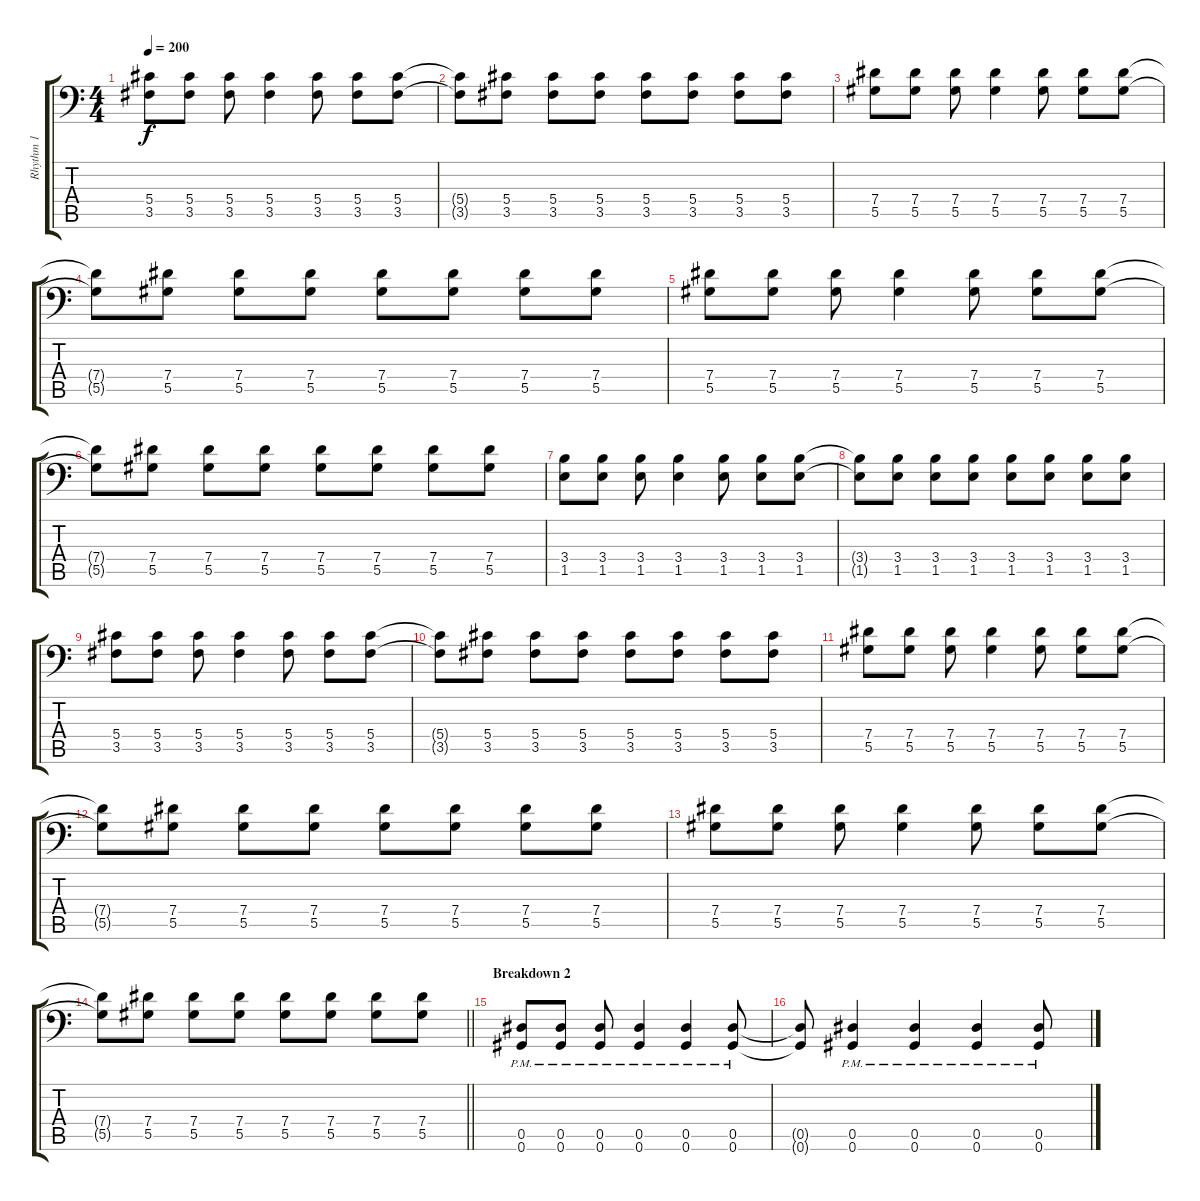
\track ("Rhythm 1" "Rhythm 1") {instrument distortionguitar}
\staff {score tabs}
\tuning (Bb3 F3 Db3 Ab2 Eb2 Ab1) {hide}
\ts (4 4)
\tempo 200
\clef f4
\ks c
(5.4 3.5).8{dy f} (5.4 3.5).8 (5.4 3.5).8 (5.4 3.5).4 (5.4 3.5).8 (5.4 3.5).8 (5.4 3.5).8 |
(5.4{t} 3.5{t}).8 (5.4 3.5).8 (5.4 3.5).8 (5.4 3.5).8 (5.4 3.5).8 (5.4 3.5).8 (5.4 3.5).8 (5.4 3.5).8 |
(7.4 5.5).8 (7.4 5.5).8 (7.4 5.5).8 (7.4 5.5).4 (7.4 5.5).8 (7.4 5.5).8 (7.4 5.5).8 |
(7.4{t} 5.5{t}).8 (7.4 5.5).8 (7.4 5.5).8 (7.4 5.5).8 (7.4 5.5).8 (7.4 5.5).8 (7.4 5.5).8 (7.4 5.5).8 |
(7.4 5.5).8 (7.4 5.5).8 (7.4 5.5).8 (7.4 5.5).4 (7.4 5.5).8 (7.4 5.5).8 (7.4 5.5).8 |
(7.4{t} 5.5{t}).8 (7.4 5.5).8 (7.4 5.5).8 (7.4 5.5).8 (7.4 5.5).8 (7.4 5.5).8 (7.4 5.5).8 (7.4 5.5).8 |
(3.4 1.5).8 (3.4 1.5).8 (3.4 1.5).8 (3.4 1.5).4 (3.4 1.5).8 (3.4 1.5).8 (3.4 1.5).8 |
(3.4{t} 1.5{t}).8 (3.4 1.5).8 (3.4 1.5).8 (3.4 1.5).8 (3.4 1.5).8 (3.4 1.5).8 (3.4 1.5).8 (3.4 1.5).8 |
(5.4 3.5).8 (5.4 3.5).8 (5.4 3.5).8 (5.4 3.5).4 (5.4 3.5).8 (5.4 3.5).8 (5.4 3.5).8 |
(5.4{t} 3.5{t}).8 (5.4 3.5).8 (5.4 3.5).8 (5.4 3.5).8 (5.4 3.5).8 (5.4 3.5).8 (5.4 3.5).8 (5.4 3.5).8 |
(7.4 5.5).8 (7.4 5.5).8 (7.4 5.5).8 (7.4 5.5).4 (7.4 5.5).8 (7.4 5.5).8 (7.4 5.5).8 |
(7.4{t} 5.5{t}).8 (7.4 5.5).8 (7.4 5.5).8 (7.4 5.5).8 (7.4 5.5).8 (7.4 5.5).8 (7.4 5.5).8 (7.4 5.5).8 |
(7.4 5.5).8 (7.4 5.5).8 (7.4 5.5).8 (7.4 5.5).4 (7.4 5.5).8 (7.4 5.5).8 (7.4 5.5).8 |
\barLineRight lightlight
(7.4{t} 5.5{t}).8 (7.4 5.5).8 (7.4 5.5).8 (7.4 5.5).8 (7.4 5.5).8 (7.4 5.5).8 (7.4 5.5).8 (7.4 5.5).8 |
\section ("" "Breakdown 2")
(0.5{pm} 0.6{pm}).8 (0.5{pm} 0.6{pm}).8 (0.5{pm} 0.6{pm}).8 (0.5{pm} 0.6{pm}).4 (0.5{pm} 0.6{pm}).4 (0.5{pm} 0.6{pm}).8 |
(0.5{t} 0.6{t}).8 (0.5{pm} 0.6{pm}).4 (0.5{pm} 0.6{pm}).4 (0.5{pm} 0.6{pm}).4 (0.5{pm} 0.6{pm}).8
